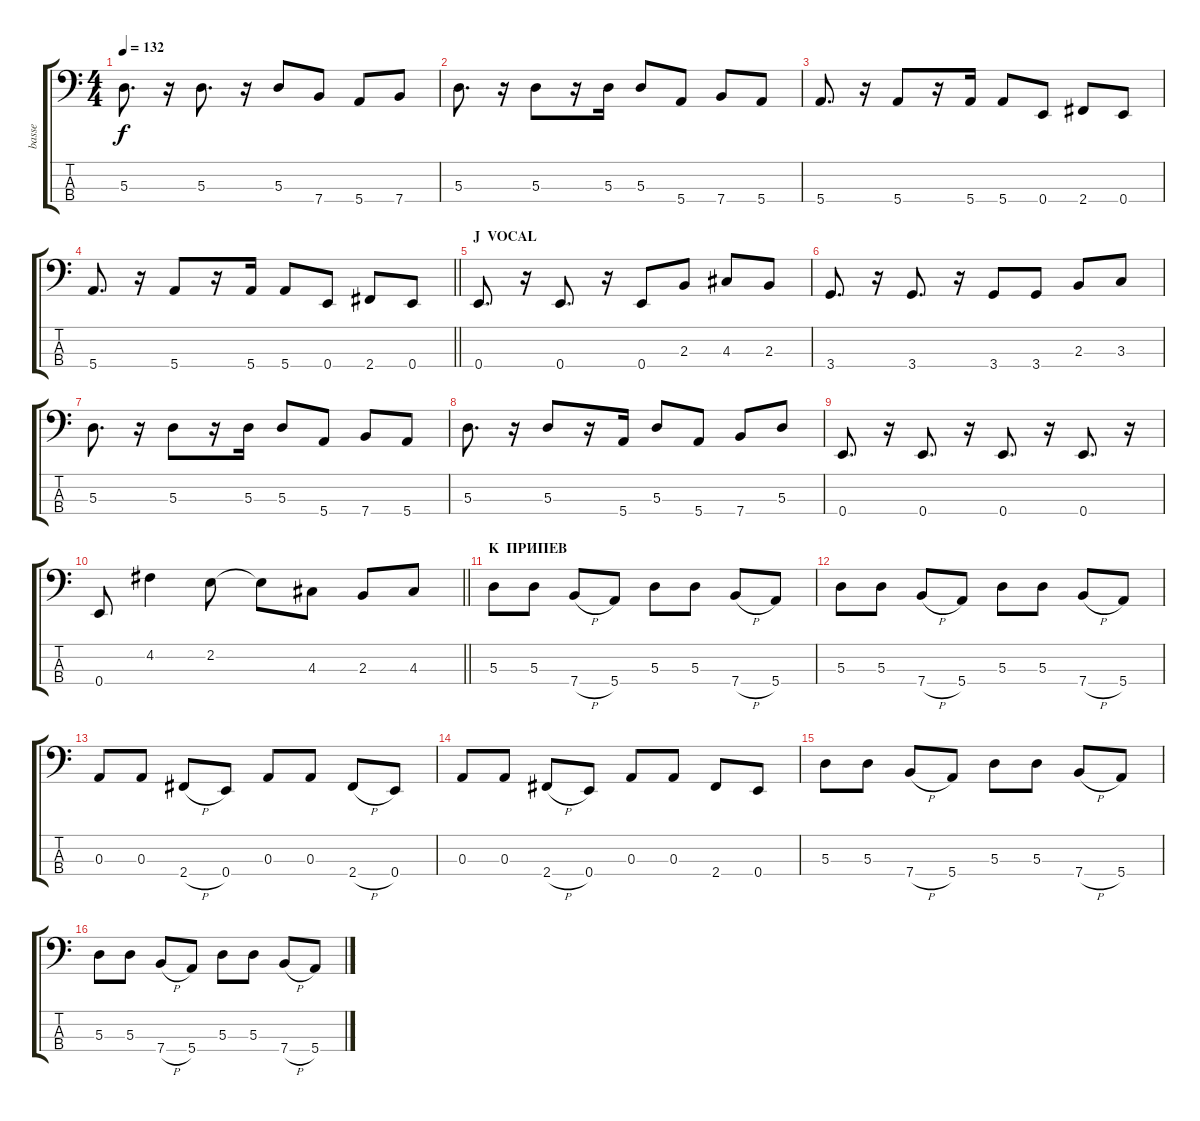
\track ("basse" "basse") {instrument synthbass2}
\staff {score tabs}
\tuning (G2 D2 A1 E1) {hide}
\ts (4 4)
\tempo 132
\clef f4
\ks c
5.3.8{d dy f} r.16 5.3.8{d} r.16 5.3.8 7.4.8 5.4.8 7.4.8 |
5.3.8{d} r.16 5.3.8 r.16 5.3.16 5.3.8 5.4.8 7.4.8 5.4.8 |
5.4.8{d} r.16 5.4.8 r.16 5.4.16 5.4.8 0.4.8 2.4.8 0.4.8 |
\barLineRight lightlight
5.4.8{d} r.16 5.4.8 r.16 5.4.16 5.4.8 0.4.8 2.4.8 0.4.8 |
\section ("" "J  VOCAL")
0.4.8{d} r.16 0.4.8{d} r.16 0.4.8 2.3.8 4.3.8 2.3.8 |
3.4.8{d} r.16 3.4.8{d} r.16 3.4.8 3.4.8 2.3.8 3.3.8 |
5.3.8{d} r.16 5.3.8 r.16 5.3.16 5.3.8 5.4.8 7.4.8 5.4.8 |
5.3.8{d} r.16 5.3.8 r.16 5.4.16 5.3.8 5.4.8 7.4.8 5.3.8 |
0.4.8{d} r.16 0.4.8{d} r.16 0.4.8{d} r.16 0.4.8{d} r.16 |
\barLineRight lightlight
0.4.8 4.2.4 2.2.8 2.2{t}.8 4.3.8 2.3.8 4.3.8 |
\section ("" "K  ПРИПЕВ")
5.3.8 5.3.8 7.4{h}.8 5.4.8 5.3.8 5.3.8 7.4{h}.8 5.4.8 |
5.3.8 5.3.8 7.4{h}.8 5.4.8 5.3.8 5.3.8 7.4{h}.8 5.4.8 |
0.3.8 0.3.8 2.4{h}.8 0.4.8 0.3.8 0.3.8 2.4{h}.8 0.4.8 |
0.3.8 0.3.8 2.4{h}.8 0.4.8 0.3.8 0.3.8 2.4.8 0.4.8 |
5.3.8 5.3.8 7.4{h}.8 5.4.8 5.3.8 5.3.8 7.4{h}.8 5.4.8 |
5.3.8 5.3.8 7.4{h}.8 5.4.8 5.3.8 5.3.8 7.4{h}.8 5.4.8
